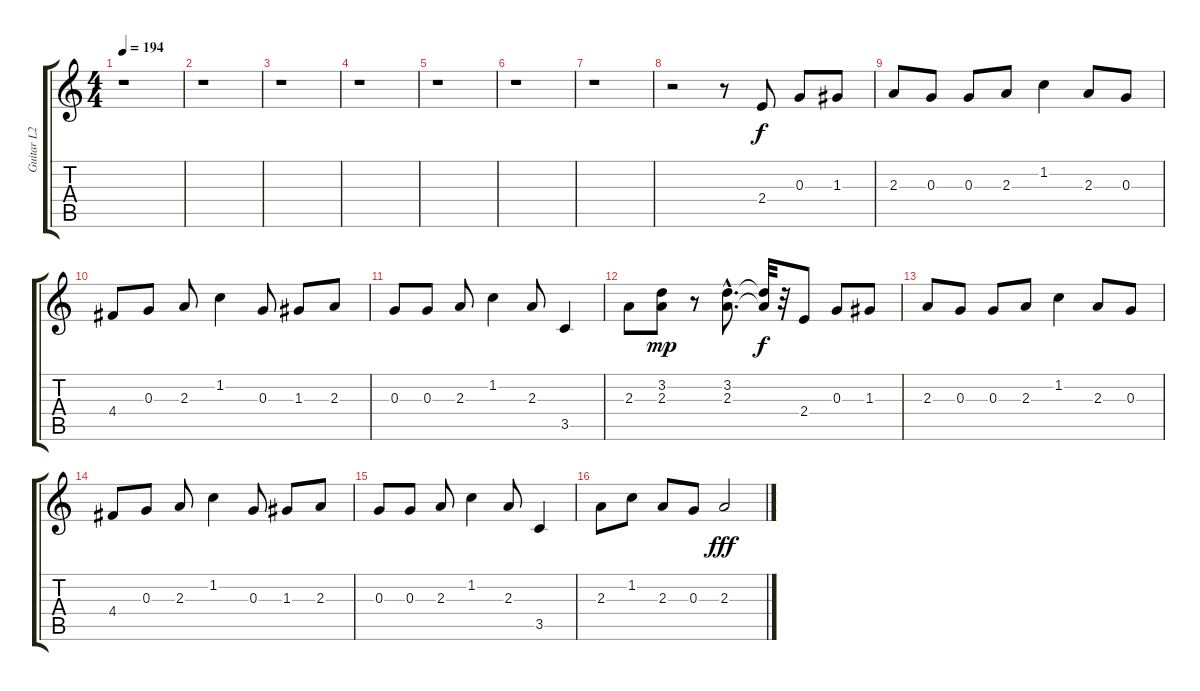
\track ("Guitar L2" "Guitar L2") {instrument overdrivenguitar}
\staff {score tabs}
\tuning (E4 B3 G3 D3 A2 E2) {hide}
\ts (4 4)
\tempo 194
\clef g2
\ks c
r.1{dy mf} |
r.1 |
r.1 |
r.1 |
r.1 |
r.1 |
r.1 |
r.2 r.8 2.4.8{dy f balance 0 instrument overdrivenguitar} 0.3.8 1.3.8 |
2.3.8 0.3.8 0.3.8{instrument electricguitarmuted} 2.3.8{instrument overdrivenguitar} 1.2.4 2.3.8 0.3.8 |
4.4.8 0.3.8 2.3.8{instrument electricguitarmuted} 1.2.4{instrument overdrivenguitar} 0.3.8 1.3.8 2.3.8 |
0.3.8{instrument electricguitarmuted} 0.3.8 2.3.8{instrument overdrivenguitar} 1.2.4 2.3.8 3.5.4{instrument guitarharmonics} |
2.3.8{instrument overdrivenguitar} (3.2 2.3).8{dy mp} r.8 (3.2{hac} 2.3{hac}).8{d} (3.2{t} 2.3{t}).32{dy f} r.32 2.4.8 0.3.8 1.3.8 |
2.3.8 0.3.8 0.3.8{instrument electricguitarmuted} 2.3.8{instrument overdrivenguitar} 1.2.4 2.3.8 0.3.8 |
4.4.8 0.3.8 2.3.8{instrument electricguitarmuted} 1.2.4{instrument overdrivenguitar} 0.3.8 1.3.8 2.3.8 |
0.3.8{instrument electricguitarmuted} 0.3.8 2.3.8{instrument overdrivenguitar} 1.2.4 2.3.8 3.5.4{instrument guitarharmonics} |
2.3.8{instrument overdrivenguitar} 1.2.8 2.3.8 0.3.8 2.3.2{dy fff}
